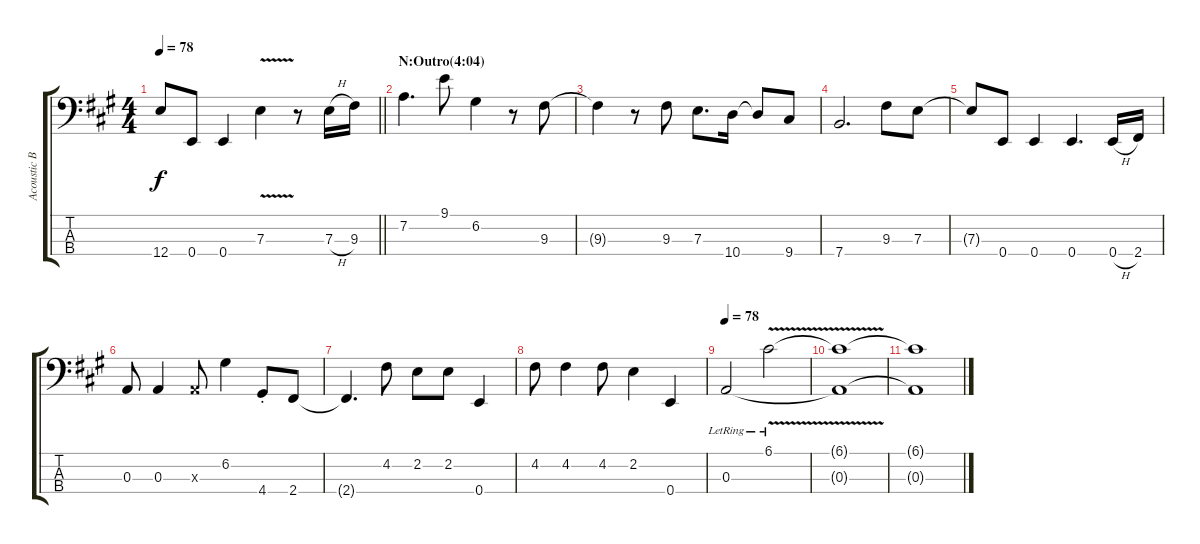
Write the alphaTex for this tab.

\track ("Acoustic Bass" "Acoustic B") {instrument electricbassfinger}
\staff {score tabs}
\tuning (G2 D2 A1 E1) {hide}
\ts (4 4)
\tempo 78
\clef f4
\barLineRight lightlight
\ks a
12.4{t}.8{dy f} 0.4.8 0.4.4 7.3{v}.4 r.8 7.3{h}.16 9.3.16 |
\section ("" "N:Outro(4:04)")
7.2.4{d} 9.1.8 6.2.4 r.8 9.3.8 |
9.3{t}.4 r.8 9.3.8 7.3.8{d} 10.4.16 10.4{t}.8 9.4.8 |
7.4.2{d} 9.3.8 7.3.8 |
7.3{t}.8 0.4.8 0.4.4 0.4.4{d} 0.4{h}.16 2.4.16 |
0.3.8 0.3.4 0.3{x}.8 6.2.4 4.4{st}.8 2.4.8 |
2.4{t}.4{d} 4.2.8 2.2.8 2.2.8 0.4.4 |
4.2.8 4.2.4 4.2.8 2.2.4 0.4.4 |
\tempo 78
0.3{lr}.2 6.1{v lr}.2 |
(6.1{t} 0.3{t}).1 |
(6.1{t} 0.3{t}).1
